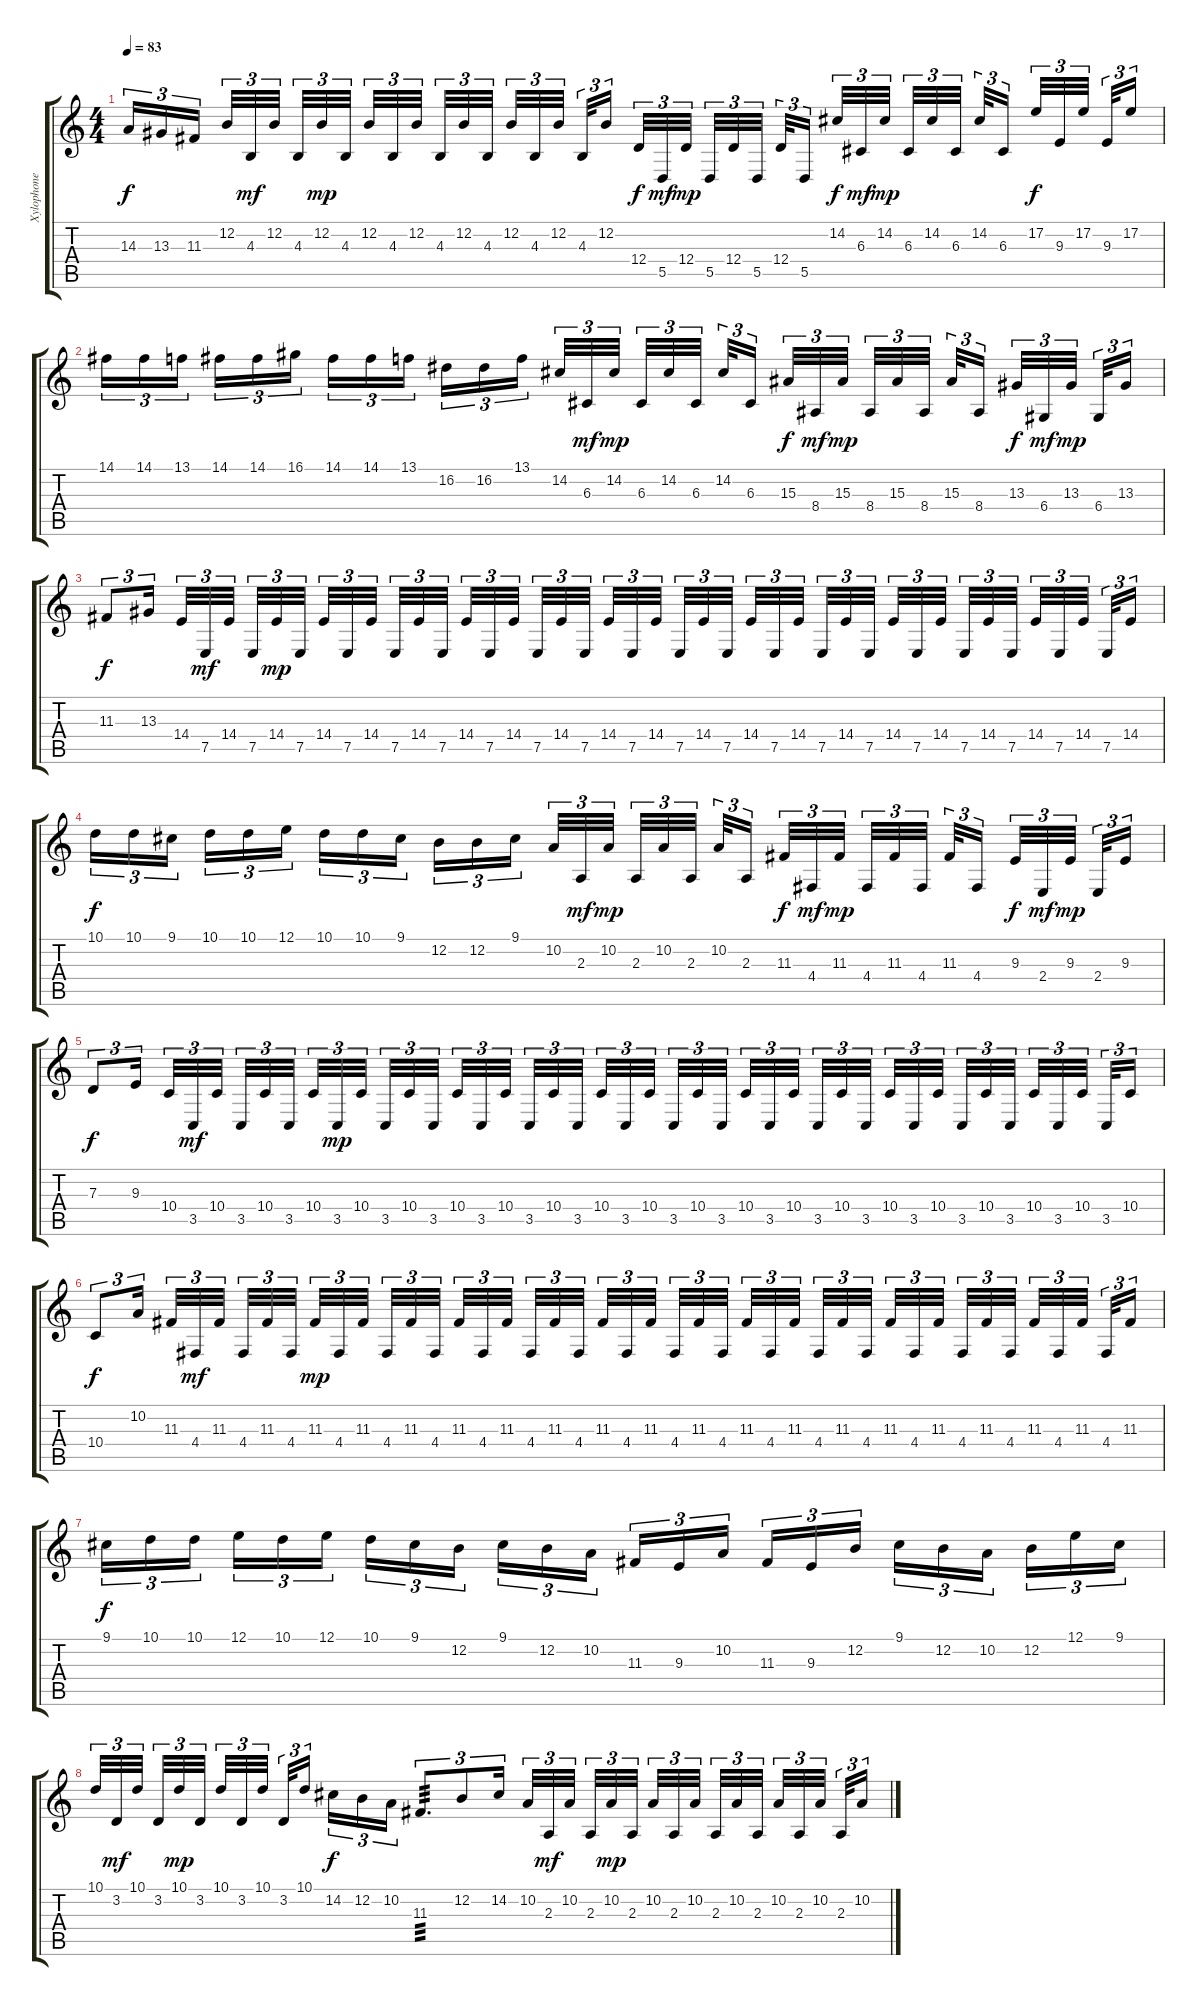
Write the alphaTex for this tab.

\track ("Xylophone" "Xylophone") {instrument marimba}
\staff {score tabs}
\tuning (E4 B3 G3 D3 A2 E2) {hide}
\ts (4 4)
\tempo 83
\clef g2
\ks c
14.3.16{tu (3 2) dy f} 13.3.16{tu (3 2)} 11.3.16{tu (3 2)} 12.2.32{tu (3 2)} 4.3.32{tu (3 2) dy mf} 12.2.32{tu (3 2)} 4.3.32{tu (3 2)} 12.2.32{tu (3 2) dy mp} 4.3.32{tu (3 2)} 12.2.32{tu (3 2)} 4.3.32{tu (3 2)} 12.2.32{tu (3 2)} 4.3.32{tu (3 2)} 12.2.32{tu (3 2)} 4.3.32{tu (3 2)} 12.2.32{tu (3 2)} 4.3.32{tu (3 2)} 12.2.32{tu (3 2)} 4.3.32{tu (3 2)} 12.2.16{tu (3 2)} 12.4.32{tu (3 2) dy f} 5.5.32{tu (3 2) dy mf} 12.4.32{tu (3 2) dy mp} 5.5.32{tu (3 2)} 12.4.32{tu (3 2)} 5.5.32{tu (3 2)} 12.4.32{tu (3 2)} 5.5.16{tu (3 2)} 14.2.32{tu (3 2) dy f} 6.3.32{tu (3 2) dy mf} 14.2.32{tu (3 2) dy mp} 6.3.32{tu (3 2)} 14.2.32{tu (3 2)} 6.3.32{tu (3 2)} 14.2.32{tu (3 2)} 6.3.16{tu (3 2)} 17.2.32{tu (3 2) dy f} 9.3.32{tu (3 2)} 17.2.32{tu (3 2)} 9.3.32{tu (3 2)} 17.2.16{tu (3 2)} |
14.1.16{tu (3 2)} 14.1.16{tu (3 2)} 13.1.16{tu (3 2)} 14.1.16{tu (3 2)} 14.1.16{tu (3 2)} 16.1.16{tu (3 2)} 14.1.16{tu (3 2)} 14.1.16{tu (3 2)} 13.1.16{tu (3 2)} 16.2.16{tu (3 2)} 16.2.16{tu (3 2)} 13.1.16{tu (3 2)} 14.2.32{tu (3 2)} 6.3.32{tu (3 2) dy mf} 14.2.32{tu (3 2) dy mp} 6.3.32{tu (3 2)} 14.2.32{tu (3 2)} 6.3.32{tu (3 2)} 14.2.32{tu (3 2)} 6.3.16{tu (3 2)} 15.3.32{tu (3 2) dy f} 8.4.32{tu (3 2) dy mf} 15.3.32{tu (3 2) dy mp} 8.4.32{tu (3 2)} 15.3.32{tu (3 2)} 8.4.32{tu (3 2)} 15.3.32{tu (3 2)} 8.4.16{tu (3 2)} 13.3.32{tu (3 2) dy f} 6.4.32{tu (3 2) dy mf} 13.3.32{tu (3 2) dy mp} 6.4.32{tu (3 2)} 13.3.16{tu (3 2)} |
11.3.8{tu (3 2) dy f} 13.3.16{tu (3 2)} 14.4.32{tu (3 2)} 7.5.32{tu (3 2) dy mf} 14.4.32{tu (3 2)} 7.5.32{tu (3 2)} 14.4.32{tu (3 2) dy mp} 7.5.32{tu (3 2)} 14.4.32{tu (3 2)} 7.5.32{tu (3 2)} 14.4.32{tu (3 2)} 7.5.32{tu (3 2)} 14.4.32{tu (3 2)} 7.5.32{tu (3 2)} 14.4.32{tu (3 2)} 7.5.32{tu (3 2)} 14.4.32{tu (3 2)} 7.5.32{tu (3 2)} 14.4.32{tu (3 2)} 7.5.32{tu (3 2)} 14.4.32{tu (3 2)} 7.5.32{tu (3 2)} 14.4.32{tu (3 2)} 7.5.32{tu (3 2)} 14.4.32{tu (3 2)} 7.5.32{tu (3 2)} 14.4.32{tu (3 2)} 7.5.32{tu (3 2)} 14.4.32{tu (3 2)} 7.5.32{tu (3 2)} 14.4.32{tu (3 2)} 7.5.32{tu (3 2)} 14.4.32{tu (3 2)} 7.5.32{tu (3 2)} 14.4.32{tu (3 2)} 7.5.32{tu (3 2)} 14.4.32{tu (3 2)} 7.5.32{tu (3 2)} 14.4.32{tu (3 2)} 7.5.32{tu (3 2)} 14.4.32{tu (3 2)} 7.5.32{tu (3 2)} 14.4.16{tu (3 2)} |
10.1.16{tu (3 2) dy f} 10.1.16{tu (3 2)} 9.1.16{tu (3 2)} 10.1.16{tu (3 2)} 10.1.16{tu (3 2)} 12.1.16{tu (3 2)} 10.1.16{tu (3 2)} 10.1.16{tu (3 2)} 9.1.16{tu (3 2)} 12.2.16{tu (3 2)} 12.2.16{tu (3 2)} 9.1.16{tu (3 2)} 10.2.32{tu (3 2)} 2.3.32{tu (3 2) dy mf} 10.2.32{tu (3 2) dy mp} 2.3.32{tu (3 2)} 10.2.32{tu (3 2)} 2.3.32{tu (3 2)} 10.2.32{tu (3 2)} 2.3.16{tu (3 2)} 11.3.32{tu (3 2) dy f} 4.4.32{tu (3 2) dy mf} 11.3.32{tu (3 2) dy mp} 4.4.32{tu (3 2)} 11.3.32{tu (3 2)} 4.4.32{tu (3 2)} 11.3.32{tu (3 2)} 4.4.16{tu (3 2)} 9.3.32{tu (3 2) dy f} 2.4.32{tu (3 2) dy mf} 9.3.32{tu (3 2) dy mp} 2.4.32{tu (3 2)} 9.3.16{tu (3 2)} |
7.3.8{tu (3 2) dy f} 9.3.16{tu (3 2)} 10.4.32{tu (3 2)} 3.5.32{tu (3 2) dy mf} 10.4.32{tu (3 2)} 3.5.32{tu (3 2)} 10.4.32{tu (3 2)} 3.5.32{tu (3 2)} 10.4.32{tu (3 2)} 3.5.32{tu (3 2) dy mp} 10.4.32{tu (3 2)} 3.5.32{tu (3 2)} 10.4.32{tu (3 2)} 3.5.32{tu (3 2)} 10.4.32{tu (3 2)} 3.5.32{tu (3 2)} 10.4.32{tu (3 2)} 3.5.32{tu (3 2)} 10.4.32{tu (3 2)} 3.5.32{tu (3 2)} 10.4.32{tu (3 2)} 3.5.32{tu (3 2)} 10.4.32{tu (3 2)} 3.5.32{tu (3 2)} 10.4.32{tu (3 2)} 3.5.32{tu (3 2)} 10.4.32{tu (3 2)} 3.5.32{tu (3 2)} 10.4.32{tu (3 2)} 3.5.32{tu (3 2)} 10.4.32{tu (3 2)} 3.5.32{tu (3 2)} 10.4.32{tu (3 2)} 3.5.32{tu (3 2)} 10.4.32{tu (3 2)} 3.5.32{tu (3 2)} 10.4.32{tu (3 2)} 3.5.32{tu (3 2)} 10.4.32{tu (3 2)} 3.5.32{tu (3 2)} 10.4.32{tu (3 2)} 3.5.32{tu (3 2)} 10.4.16{tu (3 2)} |
10.4.8{tu (3 2) dy f} 10.2.16{tu (3 2)} 11.3.32{tu (3 2)} 4.4.32{tu (3 2) dy mf} 11.3.32{tu (3 2)} 4.4.32{tu (3 2)} 11.3.32{tu (3 2)} 4.4.32{tu (3 2)} 11.3.32{tu (3 2) dy mp} 4.4.32{tu (3 2)} 11.3.32{tu (3 2)} 4.4.32{tu (3 2)} 11.3.32{tu (3 2)} 4.4.32{tu (3 2)} 11.3.32{tu (3 2)} 4.4.32{tu (3 2)} 11.3.32{tu (3 2)} 4.4.32{tu (3 2)} 11.3.32{tu (3 2)} 4.4.32{tu (3 2)} 11.3.32{tu (3 2)} 4.4.32{tu (3 2)} 11.3.32{tu (3 2)} 4.4.32{tu (3 2)} 11.3.32{tu (3 2)} 4.4.32{tu (3 2)} 11.3.32{tu (3 2)} 4.4.32{tu (3 2)} 11.3.32{tu (3 2)} 4.4.32{tu (3 2)} 11.3.32{tu (3 2)} 4.4.32{tu (3 2)} 11.3.32{tu (3 2)} 4.4.32{tu (3 2)} 11.3.32{tu (3 2)} 4.4.32{tu (3 2)} 11.3.32{tu (3 2)} 4.4.32{tu (3 2)} 11.3.32{tu (3 2)} 4.4.32{tu (3 2)} 11.3.32{tu (3 2)} 4.4.32{tu (3 2)} 11.3.16{tu (3 2)} |
9.1.16{tu (3 2) dy f} 10.1.16{tu (3 2)} 10.1.16{tu (3 2)} 12.1.16{tu (3 2)} 10.1.16{tu (3 2)} 12.1.16{tu (3 2)} 10.1.16{tu (3 2)} 9.1.16{tu (3 2)} 12.2.16{tu (3 2)} 9.1.16{tu (3 2)} 12.2.16{tu (3 2)} 10.2.16{tu (3 2)} 11.3.16{tu (3 2)} 9.3.16{tu (3 2)} 10.2.16{tu (3 2)} 11.3.16{tu (3 2)} 9.3.16{tu (3 2)} 12.2.16{tu (3 2)} 9.1.16{tu (3 2)} 12.2.16{tu (3 2)} 10.2.16{tu (3 2)} 12.2.16{tu (3 2)} 12.1.16{tu (3 2)} 9.1.16{tu (3 2)} |
10.1.32{tu (3 2)} 3.2.32{tu (3 2) dy mf} 10.1.32{tu (3 2)} 3.2.32{tu (3 2)} 10.1.32{tu (3 2) dy mp} 3.2.32{tu (3 2)} 10.1.32{tu (3 2)} 3.2.32{tu (3 2)} 10.1.32{tu (3 2)} 3.2.32{tu (3 2)} 10.1.16{tu (3 2)} 14.2.16{tu (3 2) dy f} 12.2.16{tu (3 2)} 10.2.16{tu (3 2)} 11.3.8{d tu (3 2) tp 3} 12.2.8{tu (3 2)} 14.2.16{tu (3 2)} 10.2.32{tu (3 2)} 2.3.32{tu (3 2) dy mf} 10.2.32{tu (3 2)} 2.3.32{tu (3 2)} 10.2.32{tu (3 2) dy mp} 2.3.32{tu (3 2)} 10.2.32{tu (3 2)} 2.3.32{tu (3 2)} 10.2.32{tu (3 2)} 2.3.32{tu (3 2)} 10.2.32{tu (3 2)} 2.3.32{tu (3 2)} 10.2.32{tu (3 2)} 2.3.32{tu (3 2)} 10.2.32{tu (3 2)} 2.3.32{tu (3 2)} 10.2.16{tu (3 2)}
